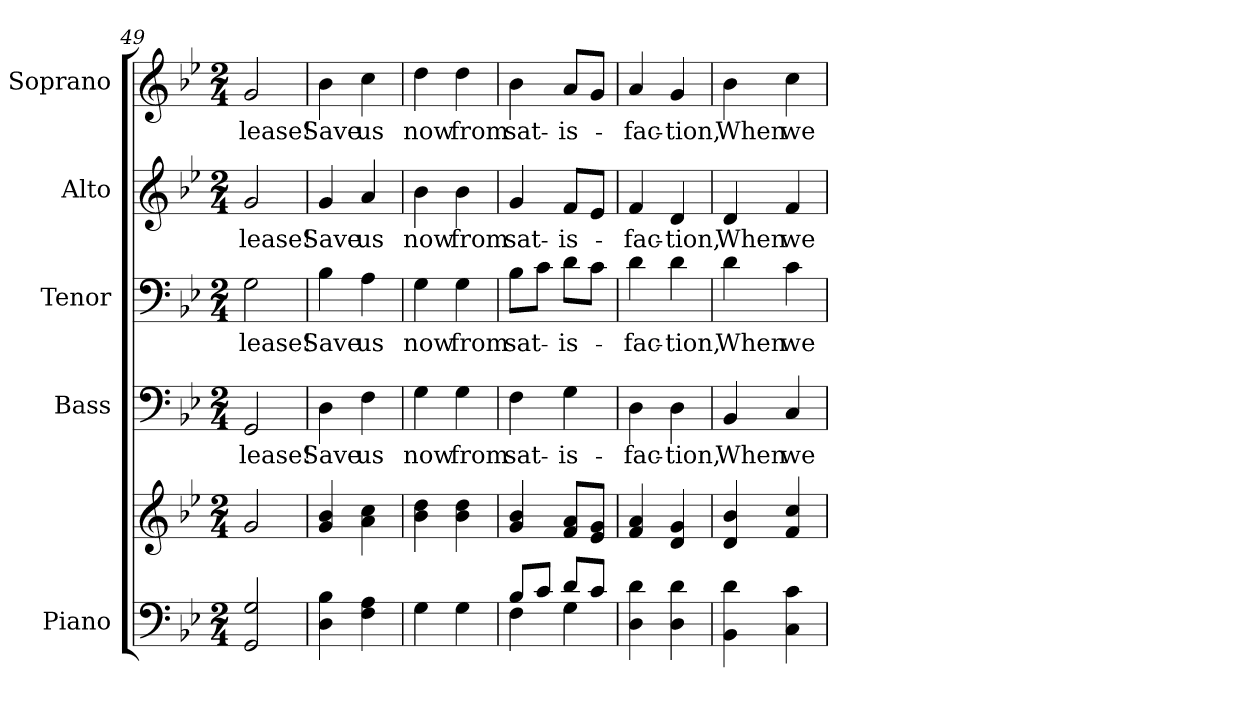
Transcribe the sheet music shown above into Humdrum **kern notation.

**kern	**kern	**kern	**text	**kern	**text	**kern	**text	**kern	**text
*part5	*part5	*part4	*part4	*part3	*part3	*part2	*part2	*part1	*part1
*staff6	*staff5	*staff4	*staff4	*staff3	*staff3	*staff2	*staff2	*staff1	*staff1
*I"Piano	*	*I"Bass	*	*I"Tenor	*	*I"Alto	*	*I"Soprano	*
*I'Pno.	*	*I'B.	*	*I'T.	*	*I'A.	*	*I'S.	*
!!LO:PB:g=z
*clefF4	*clefG2	*clefF4	*	*clefF4	*	*clefG2	*	*clefG2	*
*k[b-e-]	*k[b-e-]	*k[b-e-]	*	*k[b-e-]	*	*k[b-e-]	*	*k[b-e-]	*
*B-:	*B-:	*B-:	*	*B-:	*	*B-:	*	*B-:	*
*M2/4	*M2/4	*M2/4	*	*M2/4	*	*M2/4	*	*M2/4	*
=49	=49	=49	=49	=49	=49	=49	=49	=49	=49
!	!	!	!LO:LY:b:color=#000000	!	!	!	!	!	!
!	!	!	!	!	!LO:LY:b:color=#000000	!	!	!	!
!	!	!	!	!	!	!	!LO:LY:b:color=#000000	!	!
!	!	!	!	!	!	!	!	!	!LO:LY:b:color=#000000
2GGi/ 2Gi	2gi/	2GGi/	lease!	2Gi\	lease!	2gi/	lease!	2gi/	lease!
=50	=50	=50	=50	=50	=50	=50	=50	=50	=50
!	!	!	!LO:LY:b:color=#000000	!	!	!	!	!	!
!	!	!	!	!	!LO:LY:b:color=#000000	!	!	!	!
!	!	!	!	!	!	!	!LO:LY:b:color=#000000	!	!
!	!	!	!	!	!	!	!	!	!LO:LY:b:color=#000000
4Di\ 4B-i	4gi/ 4b-i	4Di\	Save	4B-i\	Save	4gi/	Save	4b-i\	Save
!	!	!	!LO:LY:b:color=#000000	!	!	!	!	!	!
!	!	!	!	!	!LO:LY:b:color=#000000	!	!	!	!
!	!	!	!	!	!	!	!LO:LY:b:color=#000000	!	!
!	!	!	!	!	!	!	!	!	!LO:LY:b:color=#000000
4Fi\ 4Ai	4ai\ 4cci	4Fi\	us	4Ai\	us	4ai/	us	4cci\	us
=51	=51	=51	=51	=51	=51	=51	=51	=51	=51
!	!	!	!LO:LY:b:color=#000000	!	!	!	!	!	!
!	!	!	!	!	!LO:LY:b:color=#000000	!	!	!	!
!	!	!	!	!	!	!	!LO:LY:b:color=#000000	!	!
!	!	!	!	!	!	!	!	!	!LO:LY:b:color=#000000
4Gi\	4b-i\ 4ddi	4Gi\	now	4Gi\	now	4b-i\	now	4ddi\	now
!	!	!	!LO:LY:b:color=#000000	!	!	!	!	!	!
!	!	!	!	!	!LO:LY:b:color=#000000	!	!	!	!
!	!	!	!	!	!	!	!LO:LY:b:color=#000000	!	!
!	!	!	!	!	!	!	!	!	!LO:LY:b:color=#000000
4Gi\	4b-i\ 4ddi	4Gi\	from	4Gi\	from	4b-i\	from	4ddi\	from
=52	=52	=52	=52	=52	=52	=52	=52	=52	=52
*^	*	*	*	*	*	*	*	*	*
!	!	!	!	!LO:LY:b:color=#000000	!	!	!	!	!	!
!	!	!	!	!	!	!LO:LY:b:color=#000000	!	!	!	!
!	!	!	!	!	!	!	!	!LO:LY:b:color=#000000	!	!
!	!	!	!	!	!	!	!	!	!	!LO:LY:b:color=#000000
8B-i/L	4Fi\	4gi/ 4b-i	4Fi\	sat-	8B-i\L	sat-	4gi/	sat-	4b-i\	sat-
8ci/J	.	.	.	.	8ci\J	.	.	.	.	.
!	!	!	!	!LO:LY:b:color=#000000	!	!	!	!	!	!
!	!	!	!	!	!	!LO:LY:b:color=#000000	!	!	!	!
!	!	!	!	!	!	!	!	!LO:LY:b:color=#000000	!	!
!	!	!	!	!	!	!	!	!	!	!LO:LY:b:color=#000000
8di/L	4Gi\	8fi/ 8aiL	4Gi\	-is-	8di\L	-is-	8fi/L	-is-	8ai/L	-is-
8ci/J	.	8e-i/ 8giJ	.	.	8ci\J	.	8e-i/J	.	8gi/J	.
*v	*v	*	*	*	*	*	*	*	*	*
!!LO:PB:g=z
=53	=53	=53	=53	=53	=53	=53	=53	=53	=53
!	!	!	!LO:LY:b:color=#000000	!	!	!	!	!	!
!	!	!	!	!	!LO:LY:b:color=#000000	!	!	!	!
!	!	!	!	!	!	!	!LO:LY:b:color=#000000	!	!
!	!	!	!	!	!	!	!	!	!LO:LY:b:color=#000000
4Di\ 4di	4fi/ 4ai	4Di\	-fac-	4di\	-fac-	4fi/	-fac-	4ai/	-fac-
!	!	!	!LO:LY:b:color=#000000	!	!	!	!	!	!
!	!	!	!	!	!LO:LY:b:color=#000000	!	!	!	!
!	!	!	!	!	!	!	!LO:LY:b:color=#000000	!	!
!	!	!	!	!	!	!	!	!	!LO:LY:b:color=#000000
4Di\ 4di	4di/ 4gi	4Di\	-tion,	4di\	-tion,	4di/	-tion,	4gi/	-tion,
=54	=54	=54	=54	=54	=54	=54	=54	=54	=54
!	!	!	!LO:LY:b:color=#000000	!	!	!	!	!	!
!	!	!	!	!	!LO:LY:b:color=#000000	!	!	!	!
!	!	!	!	!	!	!	!LO:LY:b:color=#000000	!	!
!	!	!	!	!	!	!	!	!	!LO:LY:b:color=#000000
4BB-i\ 4di	4di/ 4b-i	4BB-i/	When	4di\	When	4di/	When	4b-i\	When
!	!	!	!LO:LY:b:color=#000000	!	!	!	!	!	!
!	!	!	!	!	!LO:LY:b:color=#000000	!	!	!	!
!	!	!	!	!	!	!	!LO:LY:b:color=#000000	!	!
!	!	!	!	!	!	!	!	!	!LO:LY:b:color=#000000
4Ci\ 4ci	4fi/ 4cci	4Ci/	we	4ci\	we	4fi/	we	4cci\	we
=	=	=	=	=	=	=	=	=	=
*-	*-	*-	*-	*-	*-	*-	*-	*-	*-
